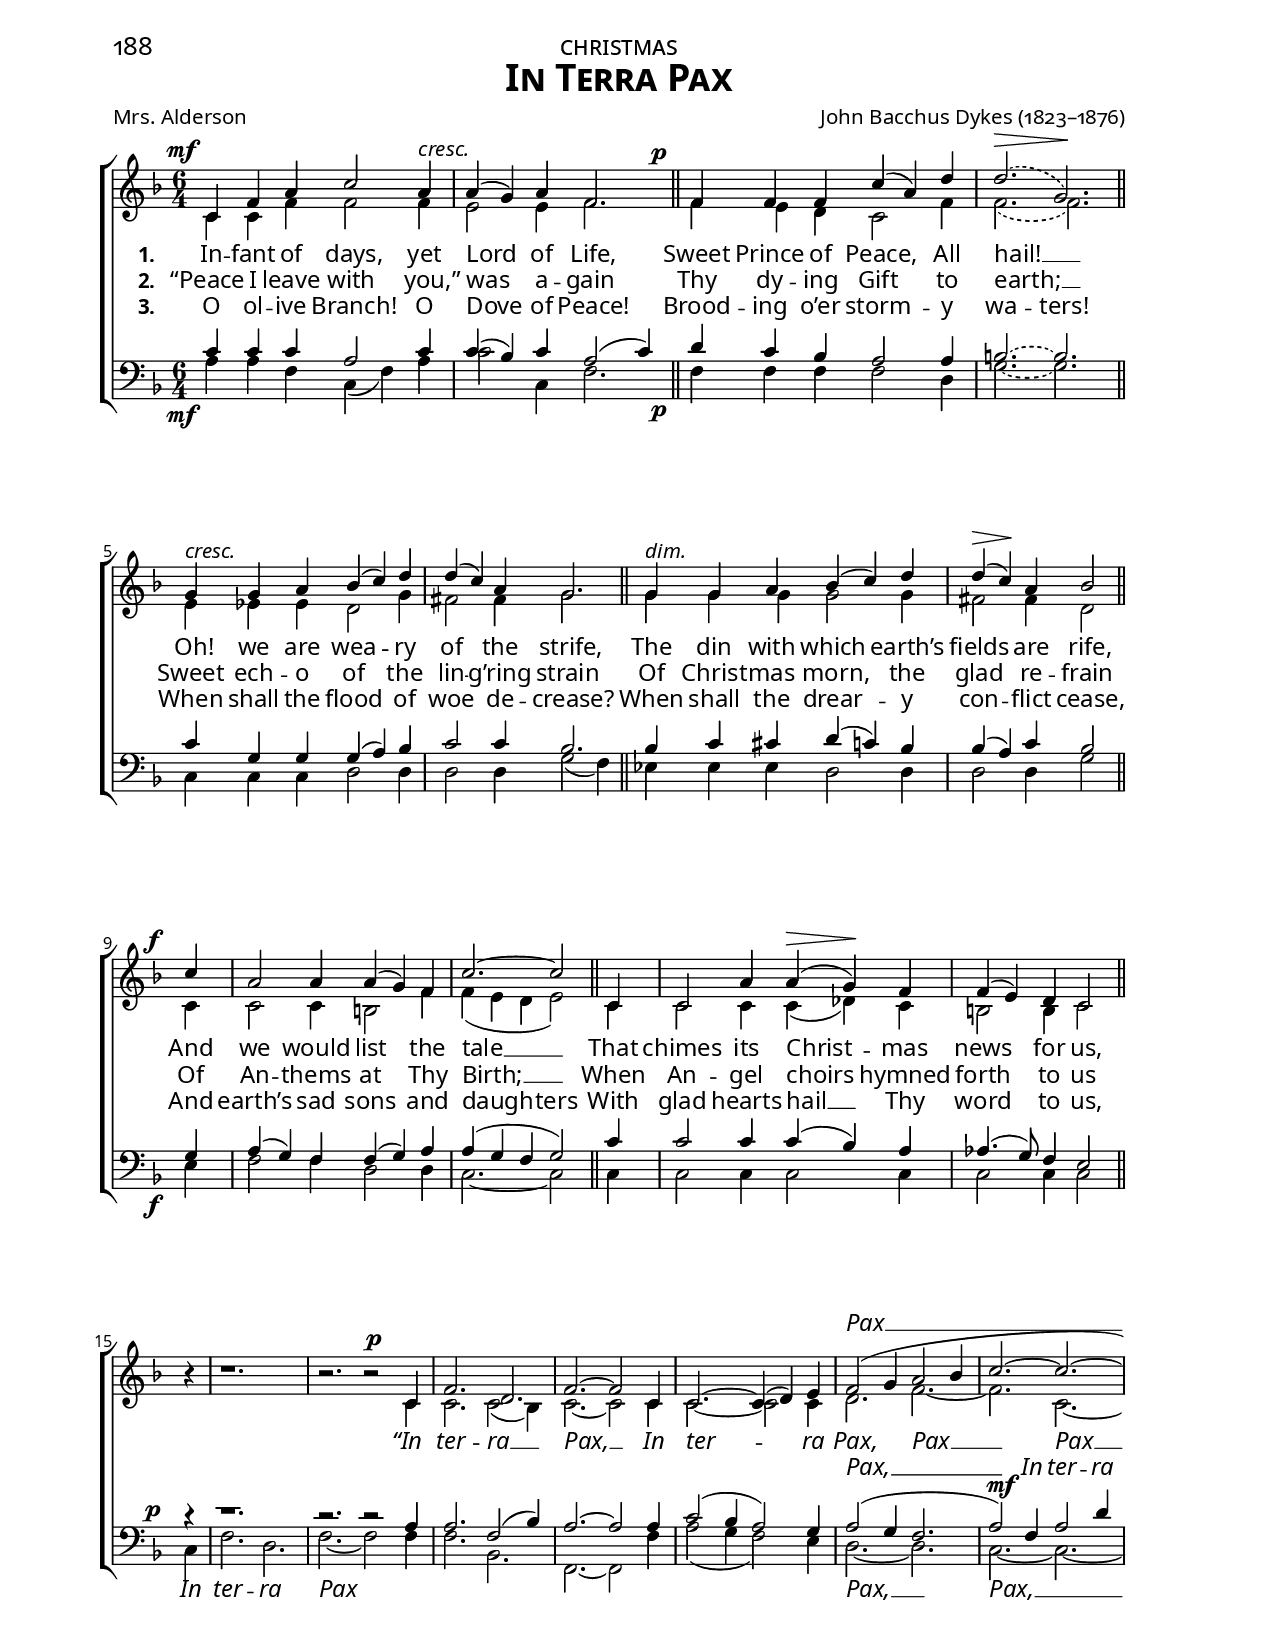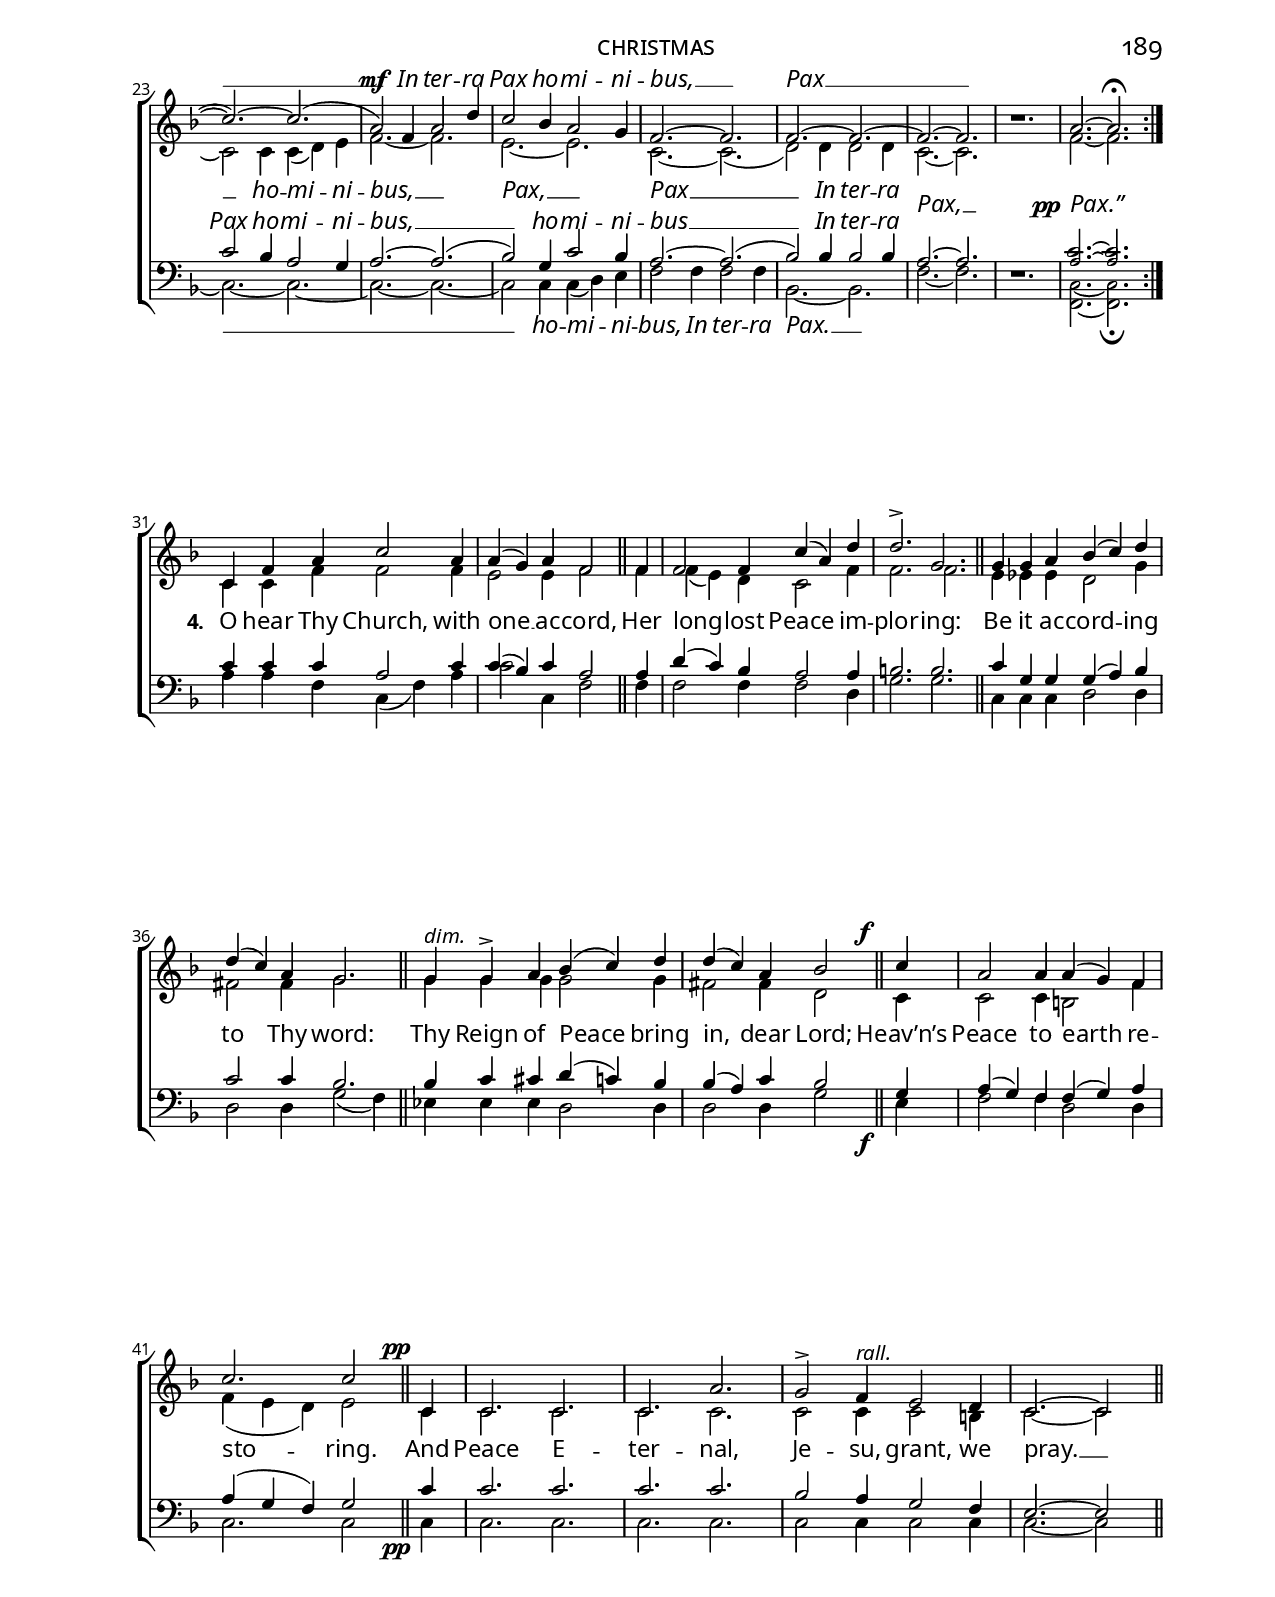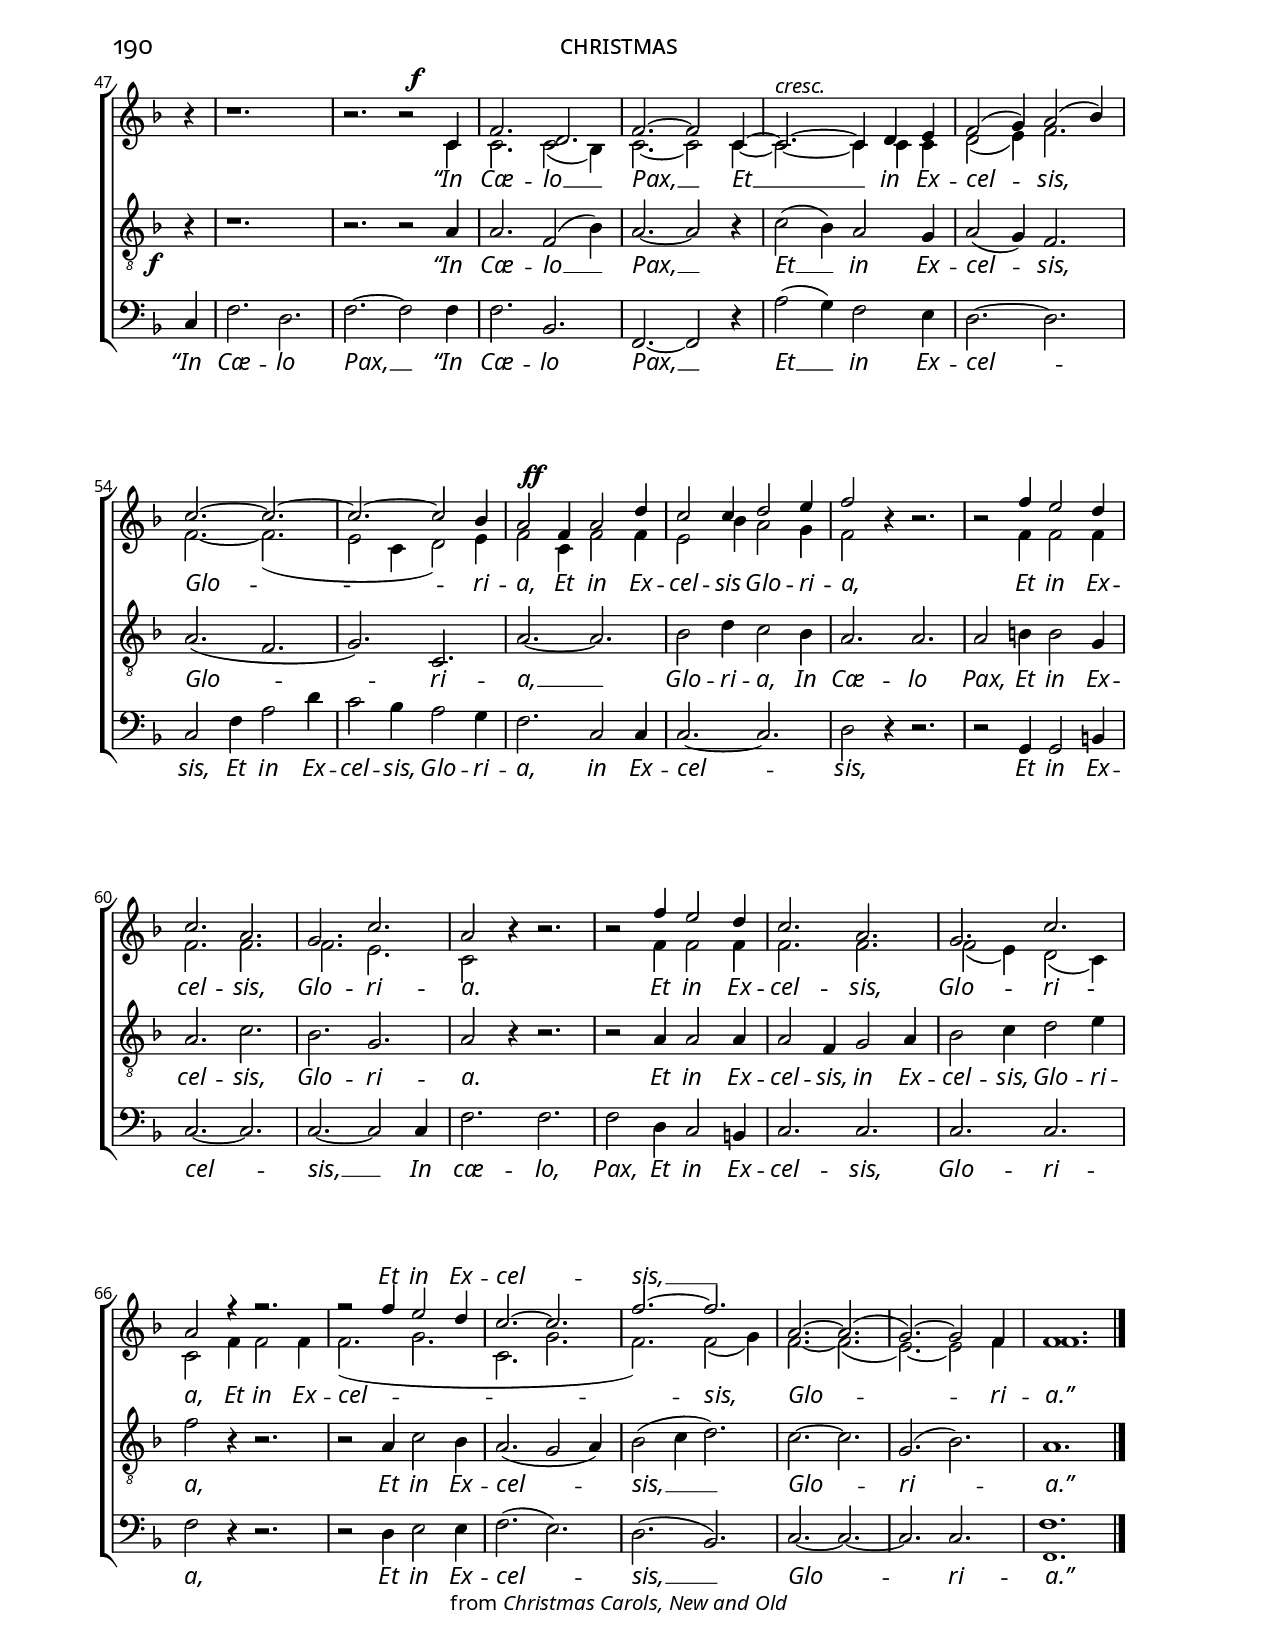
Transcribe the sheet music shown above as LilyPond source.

\version "2.14.2"
\include "util.ly"
\header {
  title = \markup{\override #'(font-name . "Garamond Premier Pro Semibold"){ \abs-fontsize #18 \smallCapsOldStyle"In Terra Pax"}}
  poet = \markup\oldStyleNum"Mrs. Alderson"
  composer = \markup\oldStyleNum"John Bacchus Dykes (1823–1876)"
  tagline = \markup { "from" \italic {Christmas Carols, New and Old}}
}
\paper {
  %print-all-headers = ##t
  paper-height = 11\in
  paper-width = 8.5\in
  indent = 0\in
  %system-system-spacing = #'((basic-distance . 10) (padding . 0))
  %system-system-spacing =
  %  #'((basic-distance . 0)
  %     (minimum-distance . 0)
  %     (padding . -0.35)
  %     (stretchability . 100))
  ragged-last-bottom = ##f
  ragged-bottom = ##f
  two-sided = ##t
  inner-margin = 1\in
  outer-margin = 0.75\in
  top-margin = 0.26\in
  bottom-margin = 0.25\in
  first-page-number = #188
  print-first-page-number = ##t
  headerLine = \markup{\override #'(font-name . "Garamond Premier Pro") \smallCapsOldStyle"christmas"}
  oddHeaderMarkup = \markup\fill-line{
     \override #'(font-name . "Garamond Premier Pro")\abs-fontsize #12.5
     \combine 
        \fill-line{"" \on-the-fly #print-page-number-check-first
        \oldStylePageNum""
        }
        \fill-line{\headerLine}
  }
  evenHeaderMarkup = \markup {
     \override #'(font-name . "Garamond Premier Pro")\abs-fontsize #12.5
     \combine
        \on-the-fly #print-page-number-check-first
        \oldStylePageNum""
        \fill-line{\headerLine}
  }
}
#(set-global-staff-size 18) \paper{ #(define fonts (make-pango-font-tree "Garamond Premier Pro" "Garamond Premier Pro" "Garamond Premier Pro" (/ 18 20))) }
global = {
  \key f \major
  \time 6/4
  \autoBeamOff
  \override DynamicLineSpanner #'staff-padding = #-1.0
  \override DynamicLineSpanner #'Y-extent = #'(-0.35 . 1)
  \override DynamicText #'X-offset = #-4
}
globalNoTime = {
  \key f \major
  \autoBeamOff
  \override DynamicLineSpanner #'staff-padding = #-1.0
  \override DynamicLineSpanner #'Y-extent = #'(-0.35 . 1)
  \override DynamicText #'X-offset = #-4
}

sopMusic = \relative c' {
  c4^\mf f a c2 a4^\markup\italic"cresc." |
  a( g) a f2. \bar "||"
  f4^\p f f c'( a) d |
  \slurDashed
  d2.(^\> g,)\! \bar "||"
  
  \slurSolid
  g4^\markup\italic"cresc." g a bes( c) d |
  d( c) a g2. \bar "||"
  g4^\markup\italic"dim." g a bes( c) d |
  \partial 4*5 d(^\> c)\! a bes2 \bar "||"
  
  \partial 4 c4^\f |
  a2 a4 a( g) f |
  \partial 4*5 c'2.~ c2 \bar "||"
  \partial 4 c,4 |
  c2 a'4 a(^\> g)\! f |
  \partial 4*5 f( e) d c2 \bar "||" \break
  
  \partial 4 b'4\rest |
  b1.\rest |
  b2.\rest b2\rest c,4^\p |
  f2. d |
  f~ f2 c4 |
  c2.~ c4( d) e |
  
  f2( g4 a2 bes4 |
  c2.~ c~ |
  c)~ c( |
  a2) f4 a2 d4 |
  
  c2 bes4 a2 g4 |
  f2.~ f |
  f~ f~ |
  f~ f |
  bes1.\rest |
  a2.~ a2.\fermata \bar ":|" \break
  
  % verse 4
  c,4 f a c2 a4 |
  a( g) a f2 \bar "||"
  f4 |
  f2 f4 c'( a) d |
  d2.^> g, \bar "||"
  
  g4 g a bes( c) d |
  d( c) a g2. \bar "||"
  g4^\markup\italic"dim." g^> a bes( c) d |
  \partial 4*5 d( c) a bes2 \bar "||"
  
  \partial 4 c4^\f |
  a2 a4 a( g) f |
  \partial 4*5 c'2. c2 \bar "||"
  \partial 4 c,4^\pp |
  c2. c |
  c a' |
  
  g2^> f4^\markup\italic"rall." e2 d4 |
  \partial 4*5 c2.~ c2 \bar "||"  \pageBreak
  \partial 4 b'4\rest |
  b1.\rest |
  b2.\rest b2\rest c,4^\f |
  f2. d |
  f~ f2 c4~ |
  c2.~^\markup\italic"cresc." c4 d e |
  
  f2( g4) a2( bes4) |
  c2.~ c~ |
  c~ c2 bes4 |
  a2 f4^\ff a2 d4 |
  c2 c4 d2 e4 |
  f2 bes,4\rest bes2.\rest |
  
  bes2\rest f'4 e2 d4 |
  c2. a |
  g c |
  a2 bes4\rest bes2.\rest |
  
  bes2\rest f'4 e2 d4 |
  c2. a |
  g c |
  a2 f'4\rest f2.\rest |
  
  f2\rest f4 e2 d4 |
  c2.~ c |
  f~ f |
  a,~ a( |
  g)~ g2 f4 |
  f1. \bar "|."
}
sopWords = {
  \lyricmode {
    \repeat unfold 44 {\skip 1}
    \repeat unfold 7 {\skip 1}
    \markup\italic Pax __
  }
  \set stanza = \markup\dynamic"mf"
  \lyricmode {
    \markup\italic In \markup\italic ter -- \markup\italic ra \markup\italic Pax \markup\italic ho -- \markup\italic mi -- \markup\italic ni -- \markup\italic bus, __ \markup\italic Pax __
  }
  \lyricmode {
    ""
    
    \repeat unfold 47 {\skip 1}
    \repeat unfold 37 {\skip 1}
    \markup\italic Et \markup\italic in \markup\italic Ex -- \markup\italic cel -- \markup\italic sis, __
  }
}

dropLyrics = {
  \override LyricText #'extra-offset = #'(0 . -2.0)
  \override LyricHyphen #'extra-offset = #'(0 . -2.0)
  \override LyricExtender #'extra-offset = #'(0 . -2.0)
  \override StanzaNumber #'extra-offset = #'(0 . -2.0)
}
dropLyricsII = {
  \override LyricText #'extra-offset = #'(0 . -0.2)
  \override LyricHyphen #'extra-offset = #'(0 . -0.2)
  \override LyricExtender #'extra-offset = #'(0 . -0.2)
  \override StanzaNumber #'extra-offset = #'(0 . -0.2)
}

altoMusic = \relative c' {
  c4 c f f2 f4 |
  e2 e4 f2. \bar "||"
  f4 e d c2 f4 |
  \slurDashed
  f2.( f) \bar "||"
  
  \slurSolid
  e4 ees ees d2 g4 |
  fis2 fis4 g2. \bar "||"
  g4 g g g2 g4 |
  fis2 fis4 d2 \bar "||"
  
  c4 |
  c2 c4 b2 f'4 |
  f( e d e2) \bar "||"
  c4 |
  c2 c4 c( des) c |
  b2 b4 c2 \bar "||"
  
  s4 |
  s1. |
  s2. s2 c4 |
  c2. c2( bes4) |
  c2.~ c2 c4 |
  c2.~ c2 c4 |
  
  d2. f~ |
  f c2.~ |
  c2 c4 c( d) e |
  f2.~ f |
  
  e2.~ e |
  c~ c( |
  d2) d4 d2 d4 |
  c2.~ c |
  s1. |
  f2.~ f \bar ":|"
  
  % verse 4
  c4 c f f2 f4 |
  e2 e4 f2 \bar "||"
  f4 |
  f4( e) d c2 f4 |
  f2. f \bar "||"
  
  e4 ees ees d2 g4 |
  fis2 fis4 g2. \bar "||"
  g4 g g g2 g4 |
  fis2 fis4 d2 \bar "||"
  
  c4 |
  c2 c4 b2 f'4 |
  f( e d) e2 \bar "||"
  c4 |
  c2. c |
  c c |
  
  c2 c4 c2 b4 |
  c2.~ c2 \bar "||"
  s4 |
  s1. |
  s2. s2 c4 |
  c2. c2( bes4) |
  
  c2.~ c2 c4~ |
  c2.~ c4 c c |
  d2( e4) f2. |
  f2.~ f( |
  
  e2 c4 d2) e4 |
  f2 c4 f2 f4 |
  e2 bes'4 a2 g4 |
  f2 s4 s2. |
  
  s2 f4 f2 f4 |
  f2. f |
  f e |
  c2 s4 s2. |
  
  s2 f4 f2 f4 |
  f2. f |
  f2( e4) d2( c4) |
  c2 f4 f2 f4 |
  
  f2.( g |
  c, g' |
  f) f2( g4) |
  f2.~ f( |
  e)~ e2 f4 |
  f1. \bar "|."
}
altoWords = {
  \lyricmode {
    \dropLyricsV
    \set stanza = #"1. "
    \set associatedVoice = "sopranos"
    In -- fant of days, yet Lord of Life,
    Sweet Prince \unset associatedVoice
    of Peace, All hail! __
    Oh! we are wea -- ry of the strife,
    \set associatedVoice = "sopranos"
    The din \unset associatedVoice
    with which earth’s fields are rife,
    And we would list the tale __
    That chimes its Christ -- mas news for us,
    
    \markup\italic “In \markup\italic ter -- \markup\italic ra __ \markup\italic Pax, __
    \markup\italic In \markup\italic ter -- \markup\italic ra \markup\italic Pax, \markup\italic Pax __ \markup\italic Pax __ \markup\italic ho -- \markup\italic mi -- \markup\italic ni -- \markup\italic bus, __
    \markup\italic Pax, __ \markup\italic Pax __ \markup\italic In \markup\italic ter -- \markup\italic ra
    
    \dropLyrics
    \markup\italic Pax, __
  }
  \set stanza = \markup\dynamic"pp"
  \lyricmode{
    \markup\italic Pax.”
    
    \dropLyricsV
    \set associatedVoice = "sopranos"
    \set stanza = #"4. "
    O hear Thy Church, with one __ ac -- cord,
    \set associatedVoice = "tenors"
    Her long -- lost Peace im -- plor -- ing:
    \unset associatedVoice 
    Be it ac -- cord -- ing to Thy word:
    \set associatedVoice = "tenors"
    Thy Reign of Peace bring in, dear Lord;
    \set associatedVoice = "sopranos"
    Heav’n’s Peace to earth \unset associatedVoice re -- sto -- ring.
    And Peace E -- ter -- nal, Je -- su, grant, we pray. __
    
    \dropLyricsII
    \markup\italic “In \markup\italic Cæ -- \markup\italic lo __ \markup\italic Pax, __
    \set associatedVoice = "sopranos"
    \markup\italic Et __ \markup\italic in \unset associatedVoice \markup\italic Ex -- \markup\italic cel -- \markup\italic sis,
    \set associatedVoice = "sopranos"
    \markup\italic Glo -- \markup\italic ri -- \markup\italic a,
    \markup\italic Et \markup\italic in \markup\italic Ex -- \markup\italic cel -- \markup\italic sis \markup\italic Glo -- \markup\italic ri -- \markup\italic a,
    
    \markup\italic Et \markup\italic in \markup\italic Ex -- \markup\italic cel -- \markup\italic sis, \markup\italic Glo -- \markup\italic ri -- \markup\italic a.
    
    \markup\italic Et \markup\italic in \markup\italic Ex -- \markup\italic cel --
    \set associatedVoice = "sopranos"
    \markup\italic sis, \markup\italic Glo -- \markup\italic ri -- \set associatedVoice = "altos" \markup\italic a,
    
    \markup\italic Et \markup\italic in \markup\italic Ex -- \markup\italic cel -- \markup\italic sis, \markup\italic Glo -- 
    \set associatedVoice = "sopranos"
    \markup\italic ri -- \markup\italic a.”
  }
}
altoWordsII = \lyricmode {
  \dropLyricsV
%\markup\italic 
  \set stanza = #"2. "
  \set associatedVoice = "sopranos"
  “Peace I leave with you,” was a -- gain
  Thy dy -- \unset associatedVoice
  ing Gift to earth; __
  Sweet ech -- o of the lin -- g’ring strain
  \set associatedVoice = "sopranos"
  Of Christ -- \unset associatedVoice
  mas morn, the glad re -- frain
  Of An -- thems at Thy Birth; __
  When An -- gel choirs hymned forth to us
}
altoWordsIII = \lyricmode {
  \dropLyricsV
  \set stanza = #"3. "
  \set associatedVoice = "sopranos"
  O ol -- ive Branch! O Dove of Peace!
  Brood -- ing
  \unset associatedVoice
  o’er storm -- y
  \set ignoreMelismata = ##t
  \set associatedVoice = "sopranos"
  wa -- ters!
  \unset associatedVoice
  \unset ignoreMelismata
  When shall the flood of woe de -- crease?
  \set associatedVoice = "sopranos"
  When shall \unset associatedVoice
  the drear -- y con -- flict cease,
  And earth’s sad sons and
  \set ignoreMelismata = ##t
  daugh -- _ _ ters
  \unset ignoreMelismata
  With glad hearts hail __ Thy word to us,
}
altoWordsIV = \lyricmode {
  \set stanza = #"4. "
  \set ignoreMelismata = ##t
}
altoWordsV = \lyricmode {
  \set stanza = #"5. "
  \set ignoreMelismata = ##t
}
altoWordsVI = \lyricmode {
  \set stanza = #"6. "
  \set ignoreMelismata = ##t
}
tenorMusic = \relative c' {
  c4_\mf c c a2 c4 |
  c( bes) c a2( c4) \bar "||"
  d_\p c bes a2 a4 |
  \tieDashed
  b2.~ b \bar "||"
  
  \tieSolid
  c4 g g g( a) bes |
  c2 c4 bes2. \bar "||"
  bes4 c cis d( c) bes |
  bes( a) c bes2 \bar "||"
  
  g4_\f |
  a( g) f f( g) a |
  a( g f g2) \bar "||"
  c4 |
  c2 c4 c( bes) a |
  aes4.( g8) f4 e2 \bar "||"
  
  c'4\rest^\p |
  c1.\rest |
  c2.\rest c2\rest a4 |
  a2. f2( bes4) |
  a2.~ a2 a4 |
  c2( bes4 a2) g4 |
  
  a2( g4 f2. |
  a2) f4^\mf a2 d4 |
  c2 bes4 a2 g4 |
  a2.~ a( |
  
  bes2) g4 c2 bes4 |
  a2.~ a( |
  bes2) bes4 bes2 bes4 |
  a2.~ a |
  s1. |
  <c \tweak #'font-size #-2 a>2.~ q \bar ":|"
  
  
  %verse 4
  c4 c c a2 c4 |
  c( bes) c a2 \bar "||"
  a4 |
  d( c) bes a2 a4 |
  b2. b \bar "||"
  
  c4 g g g( a) bes |
  c2 c4 bes2. \bar "||"
  bes4 c cis d( c) bes |
  bes( a) c bes2 \bar "||"
  
  g4_\f |
  a( g) f f( g) a |
  a( g f) g2 \bar "||"
  c4_\pp |
  c2. c |
  c c |

  bes2 a4 g2 f4 |
  e2.~ e2 \bar "||"
}
tenorMusicII = \relative c' {
  r4_\f |
  r1. |
  r2. r2 a4 |
  a2. f2( bes4) |
  
  a2.~ a2 r4 |
  c2( bes4) a2 g4 |
  a2( g4) f2. |
  a2.( f |
  
  g2.) c, |
  a'~ a |
  bes2 d4 c2 bes4 |
  a2. a |
  
  a2 b4 b2 g4 |
  a2. c |
  bes g |
  a2 r4 r2. |
  
  r2 a4 a2 a4 |
  a2 f4 g2 a4 |
  bes2 c4 d2 e4 |
  f2 r4 r2. |
  
  r2 a,4 c2 bes4 |
  a2.( g2 a4) |
  bes2( c4 d2.) |
  c2.~ c |
  g2.( bes) |
  a1. \bar "|."
}
tenorWords = \lyricmode {
  \repeat unfold 44 {\skip 1}
  \repeat unfold 7 {\skip 1}
  \markup\italic Pax, __ \markup\italic In \markup\italic ter -- \markup\italic ra \markup\italic Pax \markup\italic ho -- \markup\italic mi -- \markup\italic ni -- \markup\italic bus, __
  \markup\italic ho -- \markup\italic mi -- \markup\italic ni -- \markup\italic bus __ \markup\italic In \markup\italic ter -- \markup\italic ra "" "" ""
  
  %\repeat unfold 51 {\skip 1}
}
tenorWordsII = \lyricmode {
  \dropLyricsII
  \markup\italic “In \markup\italic Cæ -- \markup\italic lo __ \markup\italic Pax, __
  \markup\italic Et __ \markup\italic in \markup\italic Ex -- \markup\italic cel -- \markup\italic sis, \markup\italic Glo -- \markup\italic ri -- \markup\italic a, __
  \markup\italic Glo -- \markup\italic ri -- \markup\italic a, \markup\italic In \markup\italic Cæ -- \markup\italic lo \markup\italic Pax,
  \markup\italic Et \markup\italic in \markup\italic Ex -- \markup\italic cel -- \markup\italic sis, \markup\italic Glo -- \markup\italic ri -- \markup\italic a.
  \markup\italic Et \markup\italic in \markup\italic Ex -- \markup\italic cel -- \markup\italic sis, \markup\italic in \markup\italic Ex -- \markup\italic cel -- \markup\italic sis, \markup\italic Glo -- \markup\italic ri -- \markup\italic a,
  \markup\italic Et \markup\italic in \markup\italic Ex -- \markup\italic cel -- \markup\italic sis, __ \markup\italic Glo -- \markup\italic ri -- \markup\italic a.”
}

bassMusic = \relative c {
  a'4 a f c( f) a |
  c2 c,4 f2. \bar "||"
  f4 f f f2 d4 |
  \tieDashed
  g2.~ g \bar "||"
  
  \tieSolid
  c,4 c c d2 d4 |
  d2 d4 g2( f4) \bar "||"
  ees4 ees ees d2 d4 |
  d2 d4 g2 \bar "||"
  
  e4 |
  f2 f4 d2 d4 |
  c2.~ c2 \bar "||"
  c4 |
  c2 c4 c2 c4 |
  c2 c4 c2 \bar "||"
  
  c4 |
  f2. d |
  f~ f2 f4 |
  f2. bes, |
  f~ f2 f'4 |
  a2( g4 f2) e4 |
  
  d2.~ d |
  c~ c~ |
  c~ c~ |
  c~ c~ |
  c2 c4 c( d) e |
  f2 f4 f2 f4 |
  bes,2.~ bes |
  f'~ f |
  d1.\rest |
  <\tweak #'font-size #-2 c f,>2.~ q\fermata \bar ":|"
  
  %verse 4
  a'4 a f c( f) a |
  c2 c,4 f2 \bar "||"
  f4 |
  f2 f4 f2 d4 |
  g2. g \bar "||"
  
  c,4 c c d2 d4 |
  d2 d4 g2( f4) \bar "||"
  ees4 ees ees d2 d4 |
  d2 d4 g2 \bar "||"
  
  e4 |
  f2 f4 d2 d4 |
  c2. c2 \bar "||"
  c4 |
  c2. c2. |
  c c |
  
  c2 c4 c2 c4 |
  c2.~ c2 \bar "||"
}

bassMusicII = \relative c {
  c4 |
  f2. d |
  f~ f2 f4 |
  f2. bes, |
  f~ f2 r4 |
  a'2( g4) f2 e4 |
  d2.~ d |
  c2 f4 a2 d4 |
  
  c2 bes4 a2 g4 |
  f2. c2 c4 |
  c2.~ c |
  d2 r4 r2. |
  
  r2 g,4 g2 |
  b4 |
  c2.~ c |
  c~ c2 c4 |
  f2. f |
  
  f2 d4 c2 b4 |
  c2. c |
  c c |
  f2 r4 r2. |
  
  r2 d4 e2 e4 |
  f2.( e) |
  d( bes) |
  c~ c~ |
  c c |
  <f \tweak #'font-size #-2 f,>1. \bar "|."
}
bassWords = \lyricmode {
  \repeat unfold 44 {\skip 1}
  \markup\italic In \markup\italic ter -- \markup\italic ra \markup\italic Pax
  \repeat unfold 7 {\skip 1}
  \markup\italic Pax, __ \markup\italic Pax, __ \markup\italic ho -- \markup\italic mi -- \markup\italic ni -- \markup\italic bus, \markup\italic In \markup\italic ter -- \markup\italic ra \markup\italic Pax. __ ""
  
  %\repeat unfold 49 {\skip 1}
}
bassWordsII = \lyricmode {
  \dropLyricsII
  \markup\italic “In \markup\italic Cæ -- \markup\italic lo \markup\italic Pax, __
  \markup\italic “In \markup\italic Cæ -- \markup\italic lo \markup\italic Pax, __
  \markup\italic Et __ \markup\italic in \markup\italic Ex -- \markup\italic cel -- \markup\italic sis,
  \markup\italic Et \markup\italic in \markup\italic Ex -- \markup\italic cel -- \markup\italic sis, \markup\italic Glo -- \markup\italic ri -- \markup\italic a,
  \markup\italic in \markup\italic Ex -- \markup\italic cel -- \markup\italic sis,
  \markup\italic Et \markup\italic in \markup\italic Ex -- \markup\italic cel -- \markup\italic sis, __
  \markup\italic In \markup\italic cæ -- \markup\italic lo, \markup\italic Pax,
  \markup\italic Et \markup\italic in \markup\italic Ex -- \markup\italic cel -- \markup\italic sis, \markup\italic Glo -- \markup\italic ri -- \markup\italic a,
  \markup\italic Et \markup\italic in \markup\italic Ex -- \markup\italic cel -- \markup\italic sis, __
  \markup\italic Glo -- \markup\italic ri -- \markup\italic a.”
}

pianoRH = \relative c' {
  
}
pianoLH = \relative c' {
  
}

\score {
  <<
   \new ChoirStaff <<
%    \new Lyrics = sopranos \with { \override VerticalAxisGroup #'nonstaff-relatedstaff-spacing = #'((basic-distance . 1)) }
    \new Staff = women <<
      \set Staff.explicitKeySignatureVisibility = #end-of-line-invisible
      \new Voice = "sopranos" { \voiceOne << \global \sopMusic >> }
      \new Voice = "altos" { \voiceTwo << \global \altoMusic >> }
    >>
    {\new Staff = men <<
      \set Staff.explicitKeySignatureVisibility = #end-of-line-invisible
      \clef bass
      \new Voice = "tenors" { \voiceOne << \global \tenorMusic >> }
      \new Voice = "basses" { \voiceTwo << \global \bassMusic >> }
    >>
     <<
       \new Staff = tenor {
          \override Staff.TimeSignature #'stencil = ##f
          \set Staff.explicitKeySignatureVisibility = #end-of-line-invisible
          \clef "G_8" \new Voice = "tenorsII" { \globalNoTime \tenorMusicII }
       }
       \new Staff = bass {
          \override Staff.TimeSignature #'stencil = ##f
          \set Staff.explicitKeySignatureVisibility = #end-of-line-invisible
          \clef bass \new Voice = "bassesII" { \globalNoTime \bassMusicII }
       }
      \new Lyrics \with { alignBelowContext = #"tenor" \override VerticalAxisGroup #'nonstaff-relatedstaff-spacing = #'((basic-distance . 1)) } \lyricsto "tenorsII" \tenorWordsII
      \new Lyrics \with { alignBelowContext = #"bass" \override VerticalAxisGroup #'nonstaff-relatedstaff-spacing = #'((basic-distance . 1)) } \lyricsto "bassesII" \bassWordsII
     >>
    }
    \new Lyrics \with { alignAboveContext = #"women" \override VerticalAxisGroup #'nonstaff-relatedstaff-spacing = #'((basic-distance . 1))} \lyricsto "sopranos" \sopWords
     \new Lyrics = "altosVI"  \with { alignBelowContext = #"women" \override VerticalAxisGroup #'nonstaff-relatedstaff-spacing = #'((basic-distance . 1))} \lyricsto "altos" \altoWordsVI
    \new Lyrics = "altosV"  \with { alignBelowContext = #"women" \override VerticalAxisGroup #'nonstaff-relatedstaff-spacing = #'((basic-distance . 1))} \lyricsto "altos" \altoWordsV
    \new Lyrics = "altosIV"  \with { alignBelowContext = #"women" \override VerticalAxisGroup #'nonstaff-relatedstaff-spacing = #'((basic-distance . 1))} \lyricsto "altos" \altoWordsIV
    \new Lyrics = "altosIII"  \with { alignBelowContext = #"women" \override VerticalAxisGroup #'nonstaff-relatedstaff-spacing = #'((basic-distance . 1))} \lyricsto "altos" \altoWordsIII
    \new Lyrics = "altosII"  \with { alignBelowContext = #"women" \override VerticalAxisGroup #'nonstaff-relatedstaff-spacing = #'((basic-distance . 1))} \lyricsto "altos" \altoWordsII
    \new Lyrics = "altos"  \with { alignBelowContext = #"women" \override VerticalAxisGroup #'nonstaff-relatedstaff-spacing = #'((basic-distance . 1))} \lyricsto "altos" \altoWords
    \new Lyrics \with { alignAboveContext = #"men" \override VerticalAxisGroup #'nonstaff-relatedstaff-spacing = #'((basic-distance . 1)) } \lyricsto "tenors" \tenorWords
    \new Lyrics \with { alignBelowContext = #"men" \override VerticalAxisGroup #'nonstaff-relatedstaff-spacing = #'((basic-distance . 1)) } \lyricsto "basses" \bassWords
  >>
%    \new PianoStaff << \new Staff { \new Voice { \pianoRH } } \new Staff { \clef "bass" \pianoLH } >>
  >>
  \layout {
  \context {
    \Lyrics
    \override LyricText #'font-size = #1.3
  }
    \context {
      \Score
      %\override SpacingSpanner #'base-shortest-duration = #(ly:make-moment 1 8)
      %\override SpacingSpanner #'common-shortest-duration = #(ly:make-moment 1 4)
    }
    \context {
      % Remove all empty staves
      \Staff \RemoveEmptyStaves \override VerticalAxisGroup #'remove-first = ##t
    }
    \context {
      \Lyrics
      \override LyricText #'X-offset = #center-on-word
    }
  }
}

